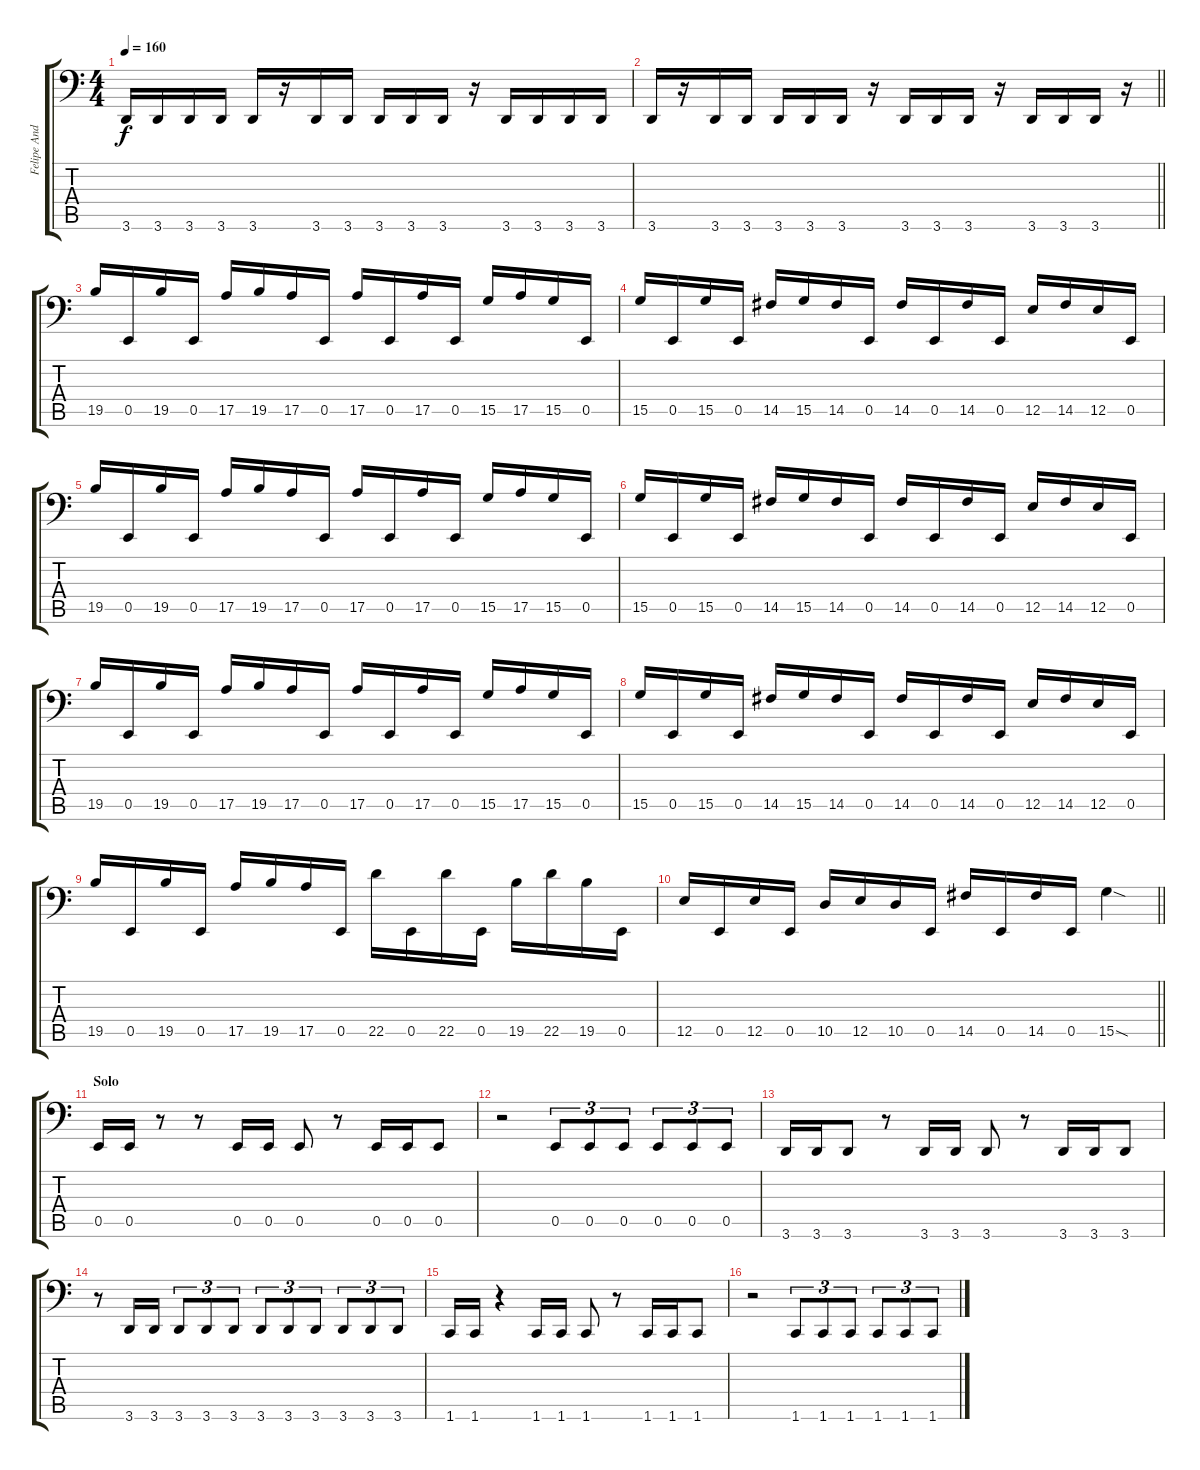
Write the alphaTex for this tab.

\track ("Felipe Andreoli" "Felipe And") {instrument electricbassfinger}
\staff {score tabs}
\tuning (C3 G2 D2 A1 E1 B0) {hide}
\ts (4 4)
\tempo 160
\clef f4
\ks c
3.6.16{dy f} 3.6.16 3.6.16 3.6.16 3.6.16 r.16 3.6.16 3.6.16 3.6.16 3.6.16 3.6.16 r.16 3.6.16 3.6.16 3.6.16 3.6.16 |
\barLineRight lightlight
3.6.16 r.16 3.6.16 3.6.16 3.6.16 3.6.16 3.6.16 r.16 3.6.16 3.6.16 3.6.16 r.16 3.6.16 3.6.16 3.6.16 r.16 |
19.5.16 0.5.16 19.5.16 0.5.16 17.5.16 19.5.16 17.5.16 0.5.16 17.5.16 0.5.16 17.5.16 0.5.16 15.5.16 17.5.16 15.5.16 0.5.16 |
15.5.16 0.5.16 15.5.16 0.5.16 14.5.16 15.5.16 14.5.16 0.5.16 14.5.16 0.5.16 14.5.16 0.5.16 12.5.16 14.5.16 12.5.16 0.5.16 |
19.5.16 0.5.16 19.5.16 0.5.16 17.5.16 19.5.16 17.5.16 0.5.16 17.5.16 0.5.16 17.5.16 0.5.16 15.5.16 17.5.16 15.5.16 0.5.16 |
15.5.16 0.5.16 15.5.16 0.5.16 14.5.16 15.5.16 14.5.16 0.5.16 14.5.16 0.5.16 14.5.16 0.5.16 12.5.16 14.5.16 12.5.16 0.5.16 |
19.5.16 0.5.16 19.5.16 0.5.16 17.5.16 19.5.16 17.5.16 0.5.16 17.5.16 0.5.16 17.5.16 0.5.16 15.5.16 17.5.16 15.5.16 0.5.16 |
15.5.16 0.5.16 15.5.16 0.5.16 14.5.16 15.5.16 14.5.16 0.5.16 14.5.16 0.5.16 14.5.16 0.5.16 12.5.16 14.5.16 12.5.16 0.5.16 |
19.5.16 0.5.16 19.5.16 0.5.16 17.5.16 19.5.16 17.5.16 0.5.16 22.5.16 0.5.16 22.5.16 0.5.16 19.5.16 22.5.16 19.5.16 0.5.16 |
\barLineRight lightlight
12.5.16 0.5.16 12.5.16 0.5.16 10.5.16 12.5.16 10.5.16 0.5.16 14.5.16 0.5.16 14.5.16 0.5.16 15.5{sod}.4 |
\section ("" "Solo")
0.5.16 0.5.16 r.8 r.8 0.5.16 0.5.16 0.5.8 r.8 0.5.16 0.5.16 0.5.8 |
r.2 0.5.8{tu (3 2)} 0.5.8{tu (3 2)} 0.5.8{tu (3 2)} 0.5.8{tu (3 2)} 0.5.8{tu (3 2)} 0.5.8{tu (3 2)} |
3.6.16 3.6.16 3.6.8 r.8 3.6.16 3.6.16 3.6.8 r.8 3.6.16 3.6.16 3.6.8 |
r.8 3.6.16 3.6.16 3.6.8{tu (3 2)} 3.6.8{tu (3 2)} 3.6.8{tu (3 2)} 3.6.8{tu (3 2)} 3.6.8{tu (3 2)} 3.6.8{tu (3 2)} 3.6.8{tu (3 2)} 3.6.8{tu (3 2)} 3.6.8{tu (3 2)} |
1.6.16 1.6.16 r.4 1.6.16 1.6.16 1.6.8 r.8 1.6.16 1.6.16 1.6.8 |
r.2 1.6.8{tu (3 2)} 1.6.8{tu (3 2)} 1.6.8{tu (3 2)} 1.6.8{tu (3 2)} 1.6.8{tu (3 2)} 1.6.8{tu (3 2)}
